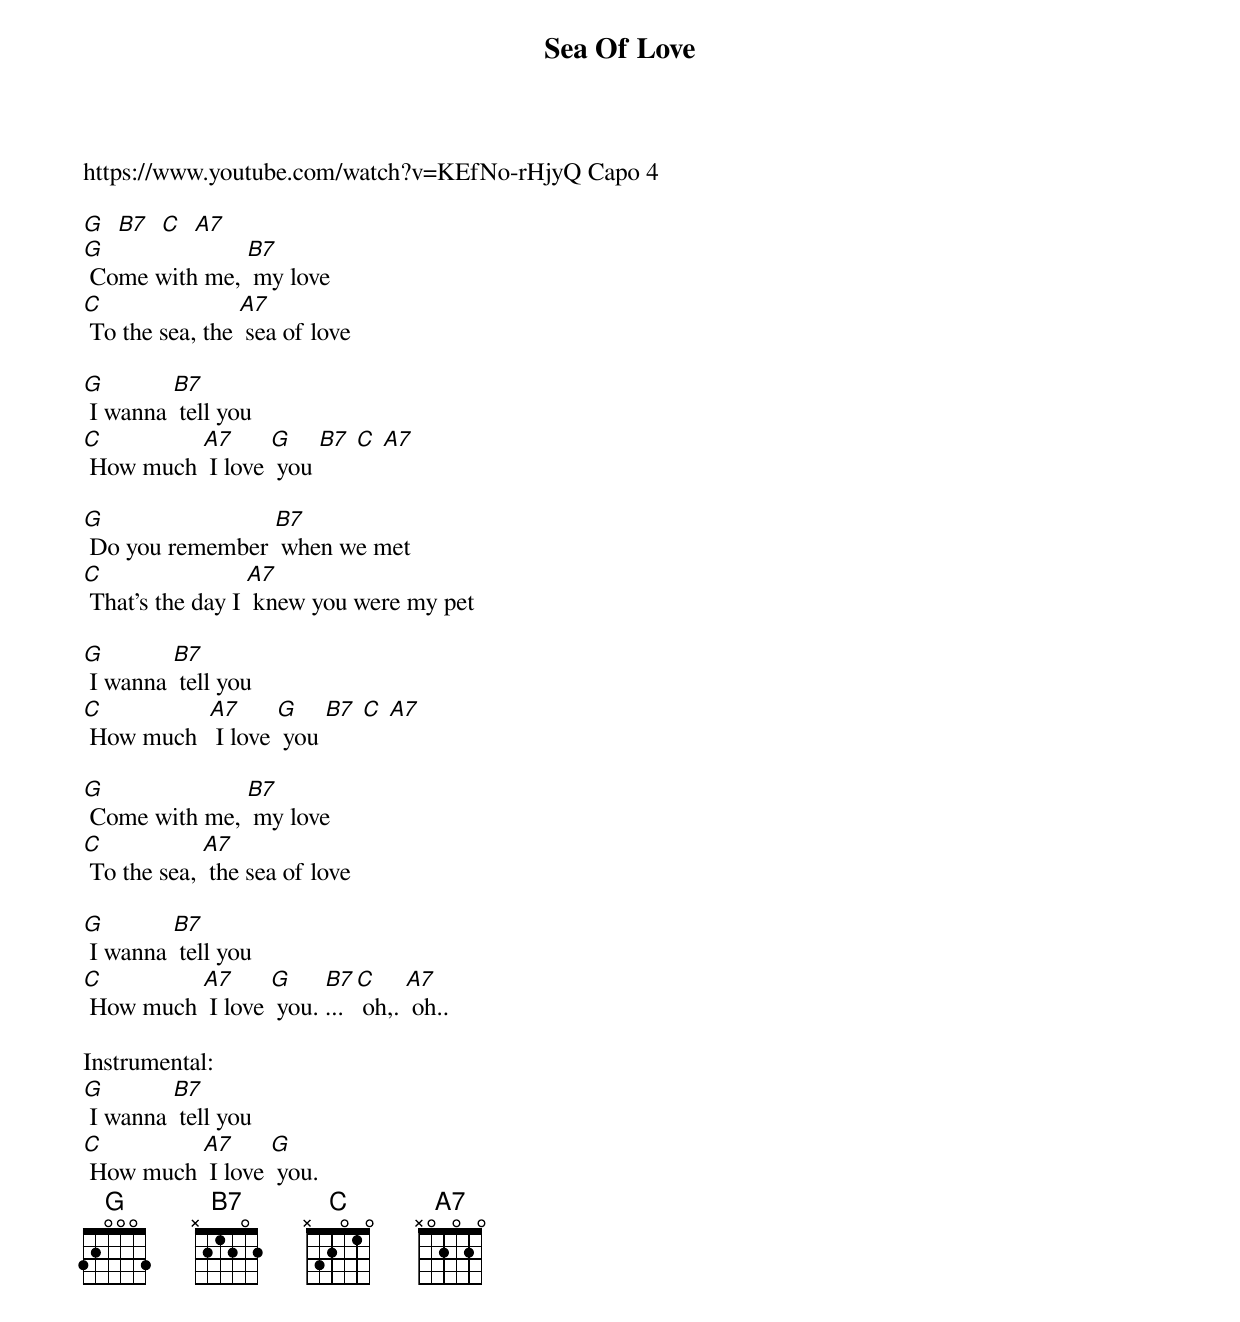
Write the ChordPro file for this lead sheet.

{t:Sea Of Love}
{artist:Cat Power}
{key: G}
https://www.youtube.com/watch?v=KEfNo-rHjyQ Capo 4
{c: }

[G]  [B7]  [C]  [A7]
[G] Come with me, [B7] my love
[C] To the sea, the [A7] sea of love

[G] I wanna [B7] tell you
[C] How much [A7] I love [G] you [B7] [C] [A7]

[G] Do you remember [B7] when we met
[C] That's the day I [A7] knew you were my pet

[G] I wanna [B7] tell you
[C] How much  [A7] I love [G] you [B7] [C] [A7]

[G] Come with me, [B7] my love
[C] To the sea, [A7] the sea of love

[G] I wanna [B7] tell you
[C] How much [A7] I love [G] you. [B7]... [C] oh,. [A7] oh..

Instrumental:
[G] I wanna [B7] tell you
[C] How much [A7] I love [G] you.
{c: }
